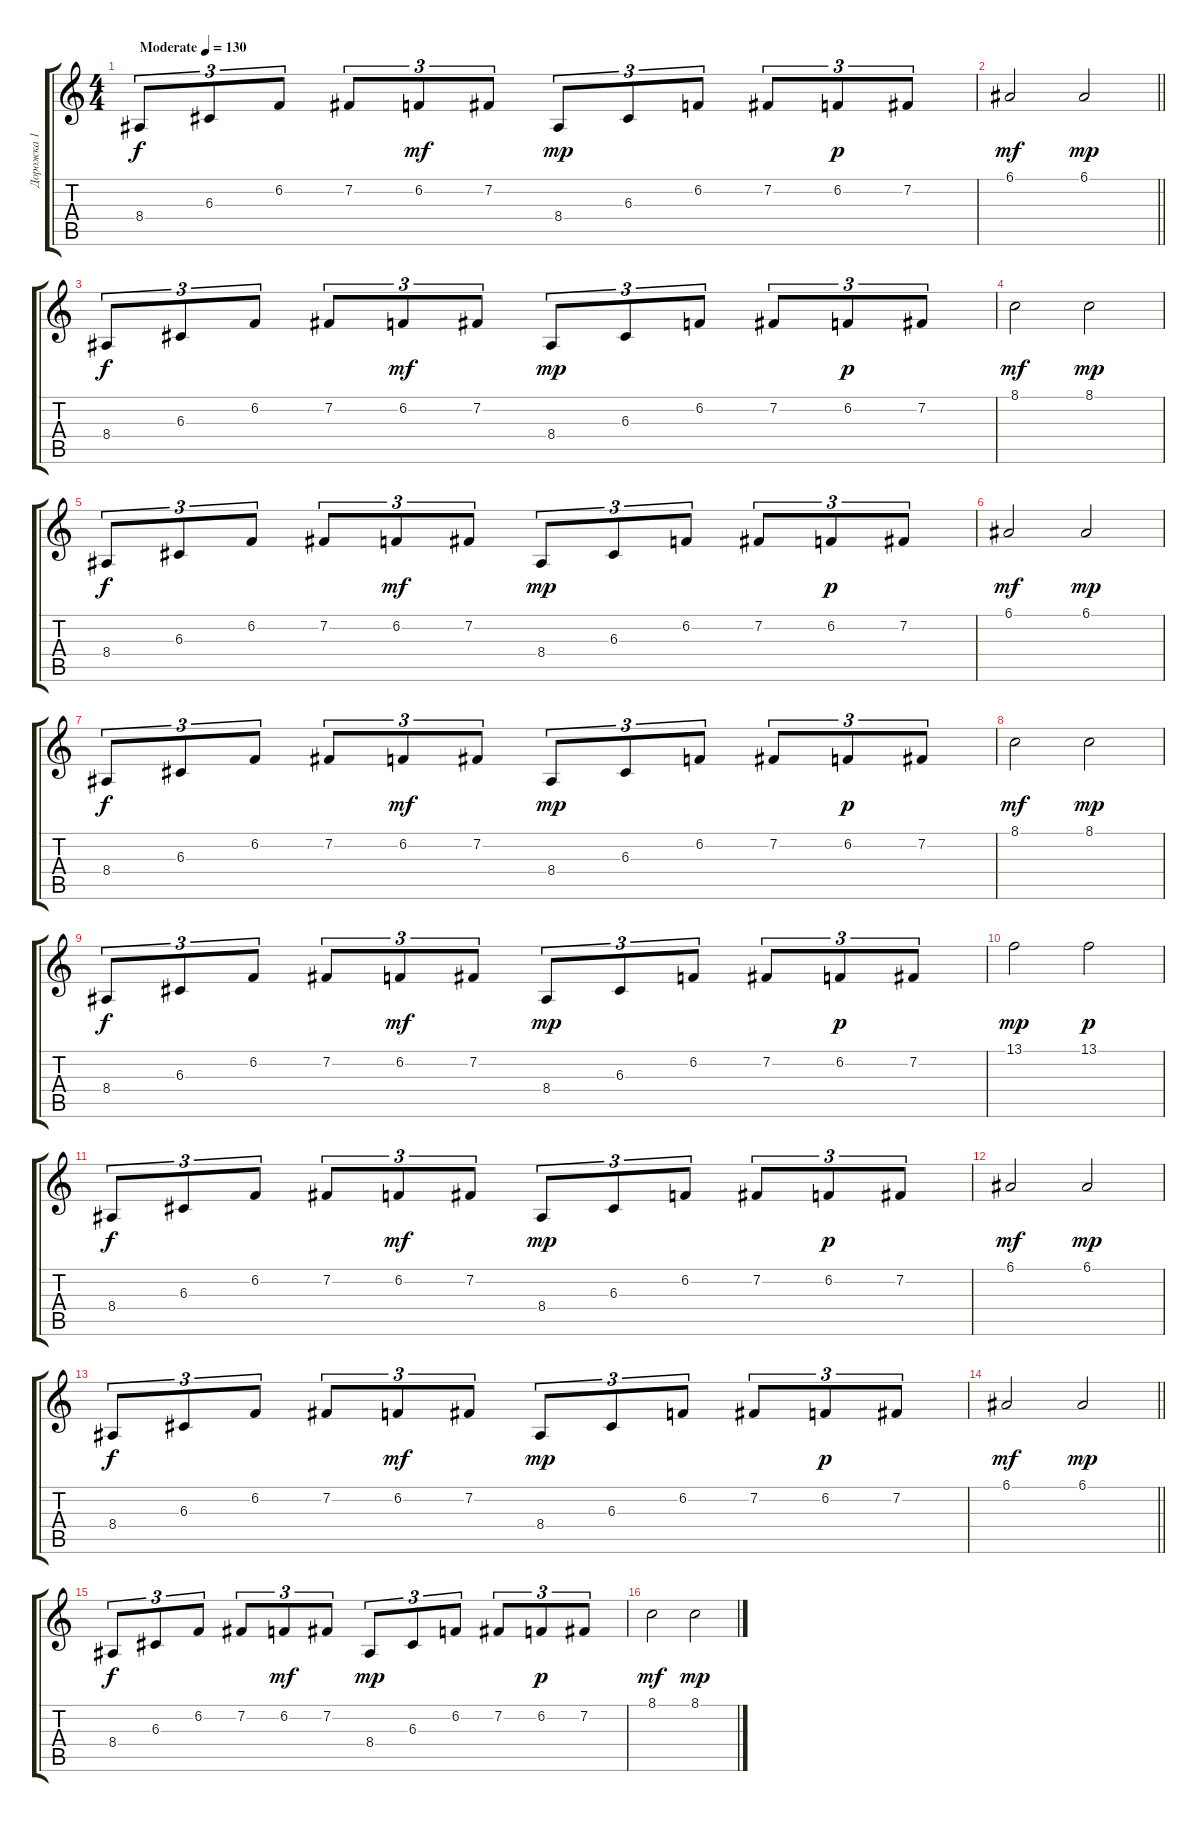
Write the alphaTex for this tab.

\track ("Дорожка 1" "Дорожка 1") {instrument pad4choir}
\staff {score tabs}
\tuning (E4 B3 G3 D3 A2 E2) {hide}
\ts (4 4)
\tempo (130 "Moderate")
\clef g2
\ks c
8.4.8{tu (3 2) dy f instrument pad4choir} 6.3.8{tu (3 2)} 6.2.8{tu (3 2)} 7.2.8{tu (3 2)} 6.2.8{tu (3 2) dy mf} 7.2.8{tu (3 2)} 8.4.8{tu (3 2) dy mp} 6.3.8{tu (3 2)} 6.2.8{tu (3 2)} 7.2.8{tu (3 2)} 6.2.8{tu (3 2) dy p} 7.2.8{tu (3 2)} |
\barLineRight lightlight
6.1.2{dy mf} 6.1.2{dy mp} |
8.4.8{tu (3 2) dy f} 6.3.8{tu (3 2)} 6.2.8{tu (3 2)} 7.2.8{tu (3 2)} 6.2.8{tu (3 2) dy mf} 7.2.8{tu (3 2)} 8.4.8{tu (3 2) dy mp} 6.3.8{tu (3 2)} 6.2.8{tu (3 2)} 7.2.8{tu (3 2)} 6.2.8{tu (3 2) dy p} 7.2.8{tu (3 2)} |
8.1.2{dy mf} 8.1.2{dy mp} |
8.4.8{tu (3 2) dy f} 6.3.8{tu (3 2)} 6.2.8{tu (3 2)} 7.2.8{tu (3 2)} 6.2.8{tu (3 2) dy mf} 7.2.8{tu (3 2)} 8.4.8{tu (3 2) dy mp} 6.3.8{tu (3 2)} 6.2.8{tu (3 2)} 7.2.8{tu (3 2)} 6.2.8{tu (3 2) dy p} 7.2.8{tu (3 2)} |
6.1.2{dy mf} 6.1.2{dy mp} |
8.4.8{tu (3 2) dy f} 6.3.8{tu (3 2)} 6.2.8{tu (3 2)} 7.2.8{tu (3 2)} 6.2.8{tu (3 2) dy mf} 7.2.8{tu (3 2)} 8.4.8{tu (3 2) dy mp} 6.3.8{tu (3 2)} 6.2.8{tu (3 2)} 7.2.8{tu (3 2)} 6.2.8{tu (3 2) dy p} 7.2.8{tu (3 2)} |
8.1.2{dy mf} 8.1.2{dy mp} |
8.4.8{tu (3 2) dy f} 6.3.8{tu (3 2)} 6.2.8{tu (3 2)} 7.2.8{tu (3 2)} 6.2.8{tu (3 2) dy mf} 7.2.8{tu (3 2)} 8.4.8{tu (3 2) dy mp} 6.3.8{tu (3 2)} 6.2.8{tu (3 2)} 7.2.8{tu (3 2)} 6.2.8{tu (3 2) dy p} 7.2.8{tu (3 2)} |
13.1.2{dy mp} 13.1.2{dy p} |
8.4.8{tu (3 2) dy f} 6.3.8{tu (3 2)} 6.2.8{tu (3 2)} 7.2.8{tu (3 2)} 6.2.8{tu (3 2) dy mf} 7.2.8{tu (3 2)} 8.4.8{tu (3 2) dy mp} 6.3.8{tu (3 2)} 6.2.8{tu (3 2)} 7.2.8{tu (3 2)} 6.2.8{tu (3 2) dy p} 7.2.8{tu (3 2)} |
6.1.2{dy mf} 6.1.2{dy mp} |
8.4.8{tu (3 2) dy f} 6.3.8{tu (3 2)} 6.2.8{tu (3 2)} 7.2.8{tu (3 2)} 6.2.8{tu (3 2) dy mf} 7.2.8{tu (3 2)} 8.4.8{tu (3 2) dy mp} 6.3.8{tu (3 2)} 6.2.8{tu (3 2)} 7.2.8{tu (3 2)} 6.2.8{tu (3 2) dy p} 7.2.8{tu (3 2)} |
\barLineRight lightlight
6.1.2{dy mf} 6.1.2{dy mp} |
8.4.8{tu (3 2) dy f} 6.3.8{tu (3 2)} 6.2.8{tu (3 2)} 7.2.8{tu (3 2)} 6.2.8{tu (3 2) dy mf} 7.2.8{tu (3 2)} 8.4.8{tu (3 2) dy mp} 6.3.8{tu (3 2)} 6.2.8{tu (3 2)} 7.2.8{tu (3 2)} 6.2.8{tu (3 2) dy p} 7.2.8{tu (3 2)} |
8.1.2{dy mf} 8.1.2{dy mp}
